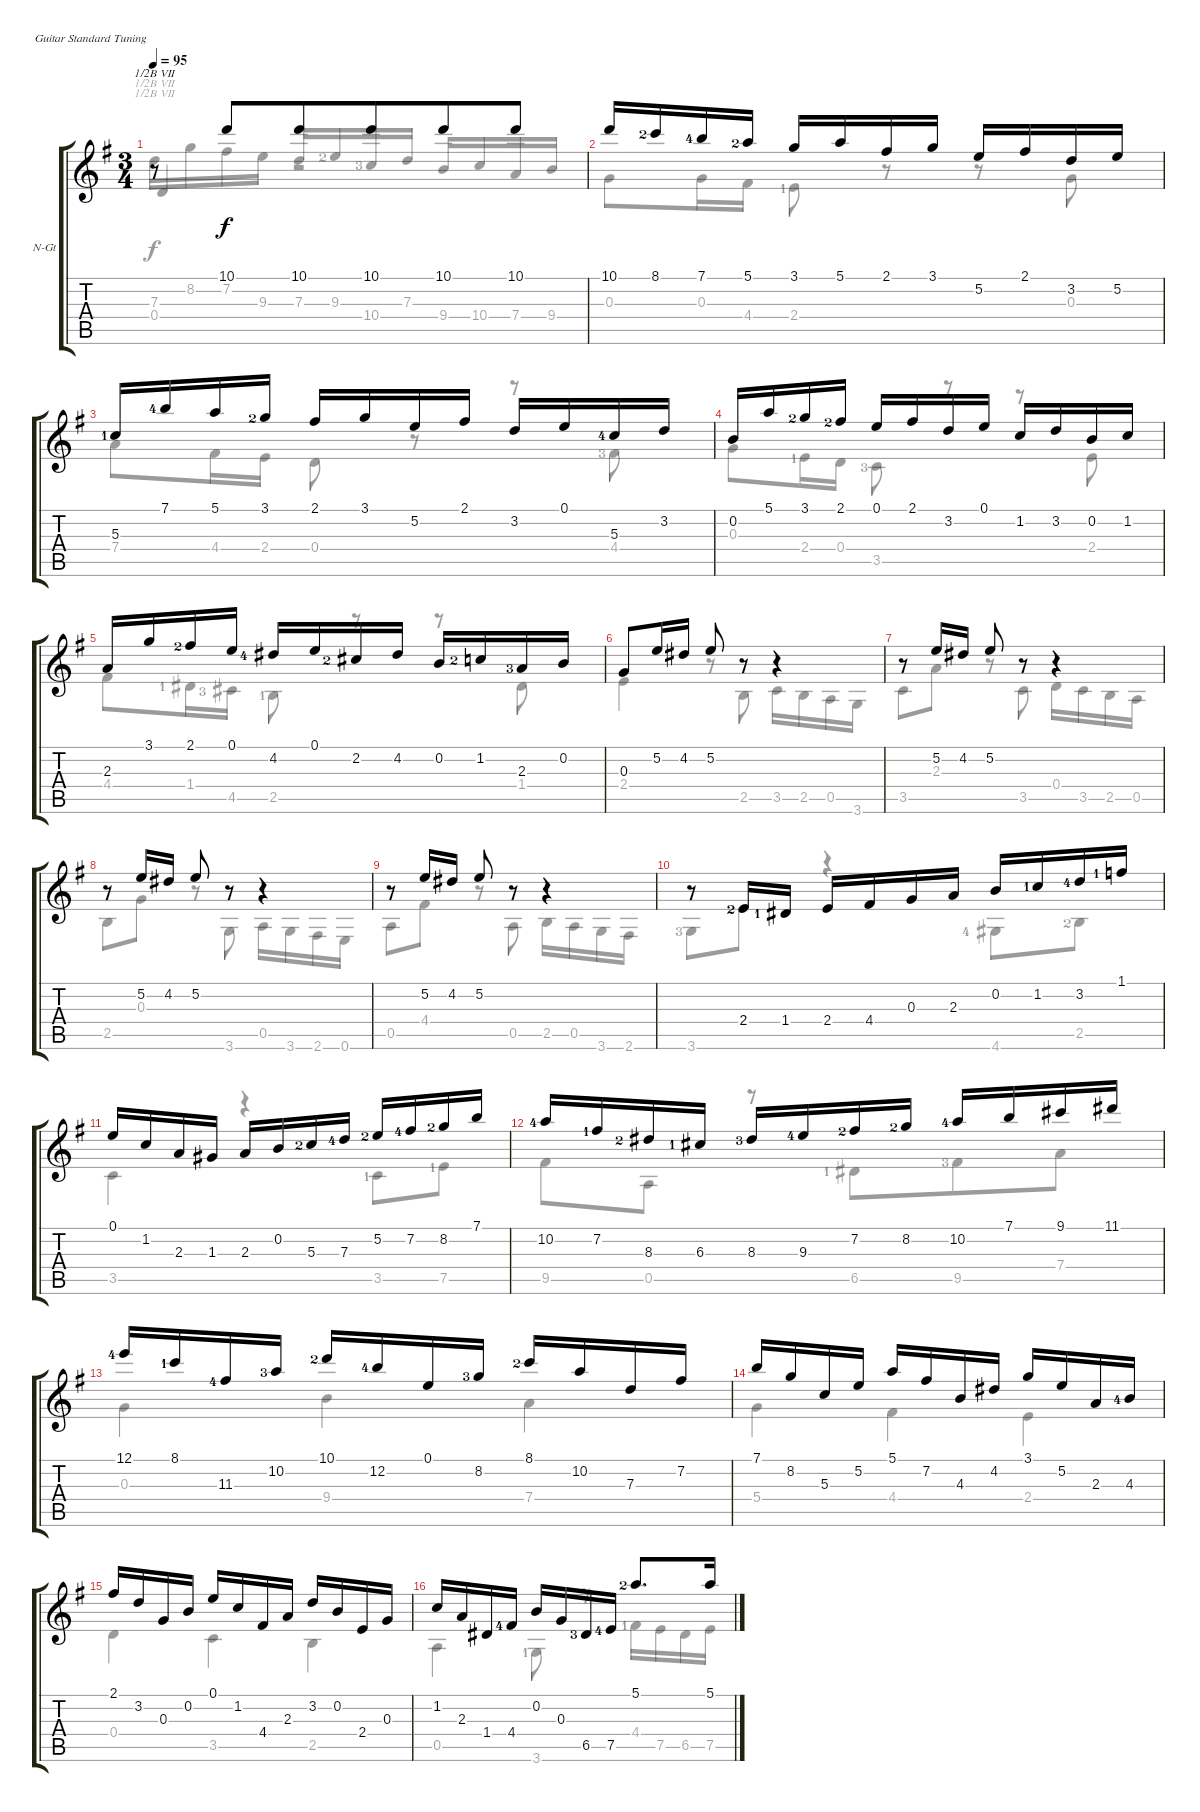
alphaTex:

\bracketExtendMode groupsimilarinstruments
\firstSystemTrackNameOrientation horizontal
\otherSystemsTrackNameOrientation horizontal
\track ("David Russell" "N-Gt") {instrument acousticguitarnylon}
\staff {score tabs}
\tuning (E4 B3 G3 D3 A2 E2)
\voice
\ts (3 4)
\tempo 95
\clef g2
\ks g
r.8{dy f barre (7 half)} 10.1.8{beam merge} 10.1.8{beam merge} 10.1.8{beam merge} 10.1.8{beam merge} 10.1.8 |
10.1.16 8.1{lf 3}.16 7.1{lf 5}.16 5.1{lf 3}.16 3.1.16 5.1.16 2.1.16 3.1.16 5.2.16 2.1.16 3.2.16 5.2.16 |
5.3{lf 2}.16 7.1{lf 5}.16 5.1.16 3.1{lf 3}.16 2.1.16 3.1.16 5.2.16 2.1.16 3.2.16 0.1.16 5.3{lf 5}.16 3.2.16 |
0.2.16 5.1.16 3.1{lf 3}.16 2.1{lf 3}.16 0.1.16 2.1.16 3.2.16 0.1.16 1.2.16 3.2.16 0.2.16 1.2.16 |
2.3.16 3.1.16 2.1{lf 3}.16 0.1.16 4.2{lf 5}.16 0.1.16 2.2{lf 3}.16 4.2.16 0.2.16 1.2{lf 3}.16 2.3{lf 4}.16 0.2.16 |
0.3.8 5.2.16 4.2.16 5.2.8 r.8 r.4 |
r.8 5.2.16 4.2.16 5.2.8 r.8 r.4 |
r.8 5.2.16 4.2.16 5.2.8 r.8 r.4 |
r.8 5.2.16 4.2.16 5.2.8 r.8 r.4 |
r.8 2.4{lf 3}.16 1.4{lf 2}.16 2.4.16 4.4.16 0.3.16 2.3.16 0.2.16 1.2{lf 2}.16 3.2{lf 5}.16 1.1{lf 2}.16 |
0.1.16 1.2.16 2.3.16 1.3.16 2.3.16 0.2.16 5.3{lf 3}.16 7.3{lf 5}.16 5.2{lf 3}.16 7.2{lf 5}.16 8.2{lf 3}.16 7.1.16 |
10.2{lf 5}.16 7.2{lf 2}.16 8.3{lf 3}.16 6.3{lf 2}.16 8.3{lf 4}.16 9.3{lf 5}.16 7.2{lf 3}.16 8.2{lf 3}.16 10.2{lf 5}.16 7.1.16 9.1.16 11.1.16 |
12.1{lf 5}.16 8.1{lf 2}.16 11.3{lf 5}.16 10.2{lf 4}.16 10.1{lf 3}.16 12.2{lf 5}.16 0.1.16 8.2{lf 4}.16 8.1{lf 3}.16 10.2.16 7.3.16 7.2.16 |
7.1.16 8.2.16 5.3.16 5.2.16 5.1.16 7.2.16 4.3.16 4.2.16 3.1.16 5.2.16 2.3.16 4.3{lf 5}.16 |
2.1.16 3.2.16 0.3.16 0.2.16 0.1.16 1.2.16 4.4.16 2.3.16 3.2.16 0.2.16 2.4.16 0.3.16 |
1.2.16 2.3.16 1.4.16 4.4{lf 5}.16 0.2.16 0.3.16 6.5{lf 4}.16 7.5{lf 5}.16 5.1{lf 3}.8{d} 5.1.16
\voice
\clef g2
\ottava regular
\simile none
\ks g
0.4.4{dy f barre (7 half) beam invert} 7.3.16{beam invert} 9.3{lf 3}.16 10.4{lf 4}.16 7.3.16 9.4.16{beam invert} 10.4.16 7.4.16 9.4.16 |
0.3.8 0.3.16 4.4.16 2.4{lf 2}.8 r.8 r.8 0.3.8 |
7.4.8 4.4.16 2.4.16 0.4.8 r.8 r.8 4.4{lf 4}.8 |
0.3.8 2.4{lf 2}.16 0.4.16 3.5{lf 4}.8 r.8 r.8 2.4.8 |
4.4.8 1.4{lf 2}.16 4.5{lf 4}.16 2.5{lf 2}.8 r.8 r.8 1.4.8 |
2.4.4 r.8 2.5.8 3.5.16 2.5.16 0.5.16 3.6.16 |
3.5.8 2.3.8 r.8 3.5.8 0.4.16 3.5.16 2.5.16 0.5.16 |
2.5.8 0.3.8 r.8 3.6.8 0.5.16 3.6.16 2.6.16 0.6.16 |
0.5.8 4.4.8 r.8 0.5.8 2.5.16 0.5.16 3.6.16 2.6.16 |
3.6{lf 4}.8 2.4{lf 3}.8 r.4 4.6{lf 5}.8 2.5{lf 3}.8 |
3.5.4 r.4 3.5{lf 2}.8 7.5{lf 2}.8 |
9.5.8 0.5.8 r.8 6.5{lf 2}.8{beam merge} 9.5{lf 4}.8 7.4.8 |
0.3.4 9.4.4 7.4.4 |
5.4.4 4.4.4 2.4.4 |
0.4.4 3.5.4 2.5.4 |
0.5.4 3.6{lf 2}.8 r.8 4.4{lf 2}.16 7.5.16 6.5.16 7.5.16
\voice
\clef g2
\ottava regular
\simile none
\ks g
7.3.16{dy f barre (7 half)} 8.2.16 7.2.16 9.3.16 r.2 |
|
|
|
|
|
|
|
|
|
|
|
|
|
|
